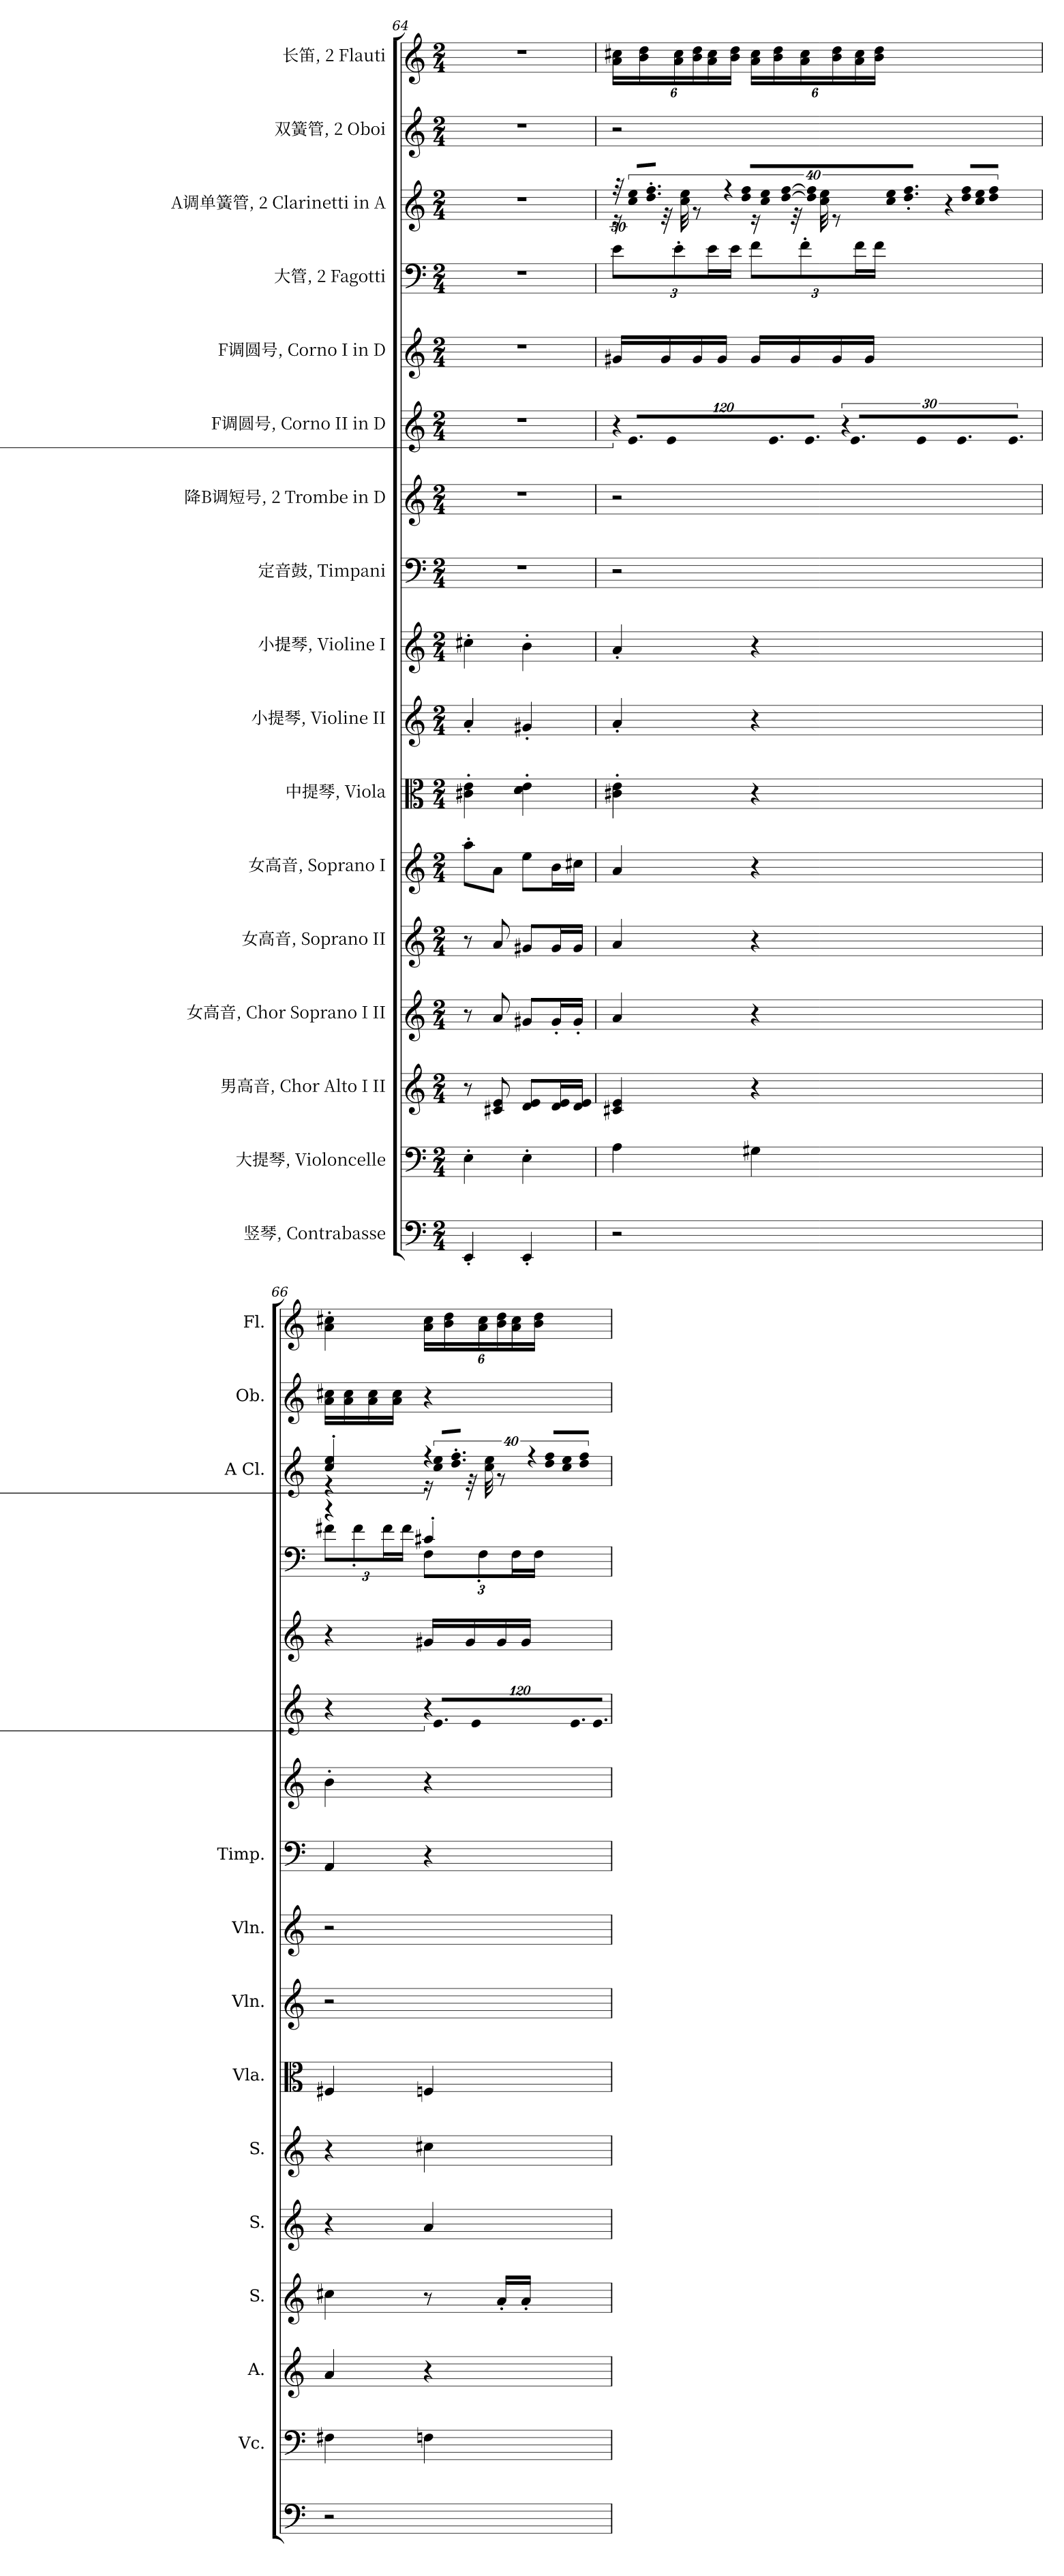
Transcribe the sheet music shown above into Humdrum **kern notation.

**kern	**kern	**kern	**kern	**kern	**kern	**kern	**kern	**kern	**kern	**kern	**kern	**kern	**kern	**kern	**kern	**kern
*part17	*part16	*part15	*part14	*part13	*part12	*part11	*part10	*part9	*part8	*part7	*part6	*part5	*part4	*part3	*part2	*part1
*staff17	*staff16	*staff15	*staff14	*staff13	*staff12	*staff11	*staff10	*staff9	*staff8	*staff7	*staff6	*staff5	*staff4	*staff3	*staff2	*staff1
*I"竖琴, Contrabasse	*I"大提琴, Violoncelle	*I"男高音, Chor Alto I II	*I"女高音, Chor Soprano I II	*I"女高音, Soprano II	*I"女高音, Soprano I	*I"中提琴, Viola	*I"小提琴, Violine II	*I"小提琴, Violine I	*I"定音鼓, Timpani	*I"降B调短号, 2 Trombe in D	*I"F调圆号, Corno II in D	*I"F调圆号, Corno I in D	*I"大管, 2 Fagotti	*I"A调单簧管, 2 Clarinetti in A	*I"双簧管, 2 Oboi	*I"长笛, 2 Flauti
*	*I'Vc.	*I'A.	*I'S.	*I'S.	*I'S.	*I'Vla.	*I'Vln.	*I'Vln.	*I'Timp.	*	*	*	*	*I'A Cl.	*I'Ob.	*I'Fl.
*clefF4	*clefF4	*clefG2	*clefG2	*clefG2	*clefG2	*clefC3	*clefG2	*clefG2	*clefF4	*clefG2	*clefG2	*clefG2	*clefF4	*clefG2	*clefG2	*clefG2
*	*	*	*	*	*	*	*	*	*	*ITrd1c2	*ITrd4c7	*ITrd4c7	*	*ITrd2c3	*	*
*k[]	*k[]	*k[]	*k[]	*k[]	*k[]	*k[]	*k[]	*k[]	*k[]	*k[b-e-]	*k[b-]	*k[b-]	*k[]	*k[f#c#g#]	*k[]	*k[]
*M2/4	*M2/4	*M2/4	*M2/4	*M2/4	*M2/4	*M2/4	*M2/4	*M2/4	*M2/4	*M2/4	*M2/4	*M2/4	*M2/4	*M2/4	*M2/4	*M2/4
*MM85	*MM85	*MM85	*MM85	*MM85	*MM85	*MM85	*MM85	*MM85	*MM85	*MM85	*MM85	*MM85	*MM85	*MM85	*MM85	*MM85
=64	=64	=64	=64	=64	=64	=64	=64	=64	=64	=64	=64	=64	=64	=64	=64	=64
4EE'/	4E'\	8r	8r	8r	8aa'\L	4c#X\' 4e\'	4a'/	4cc#X'\	2r	2r	2r	2r	2r	2r	2r	2r
.	.	8c#X/ 8e/	8a/	8a/	8a\J	.	.	.	.	.	.	.	.	.	.	.
4EE'/	4E'\	8d/ 8e/L	8g#X/L	8g#X/L	8ee\L	4d\' 4e\'	4g#X'/	4b'\	.	.	.	.	.	.	.	.
.	.	16d/ 16e/L	16g#'/L	16g#/L	16b\L	.	.	.	.	.	.	.	.	.	.	.
.	.	16d/ 16e/JJ	16g#'/JJ	16g#/JJ	16cc#X\JJ	.	.	.	.	.	.	.	.	.	.	.
!!LO:PB:g=z
=65	=65	=65	=65	=65	=65	=65	=65	=65	=65	=65	=65	=65	=65	=65	=65	=65
!	!	!	!	!	!	!	!	!	!	!	!LO:N:vis=64	!	!	!	!	!
*	*	*	*	*	*	*	*	*	*	*	*	*	*Xbrackettup	*	*	*
!	!	!	!	!	!	!	!	!	!	!	!	!	!	!LO:N:vis=64	!	!
*	*	*	*	*	*	*	*	*	*	*	*	*	*	*^	*	*
*	*	*	*	*	*	*	*	*	*	*	*	*	*	*	*	*	*Xbrackettup
*	*	*	*	*	*	*	*	*	*	*	*	*	*	*v	*v	*	*
*	*	*	*	*	*	*	*	*	*	*	*	*	*	*	*	*MM85
*	*	*	*	*	*	*	*	*	*	*	*	*	*	*^	*	*
2r	4A\	4c#X/ 4e/	4a/	4a/	4a/	4c#X\' 4e\'	4a'/	4a'/	2r	2r	960%17r	16c#X/LL	12e\L	960%17r	16r	2r	24a\ 24cc#X\LL
!	!	!	!	!	!	!	!	!	!	!	!LO:N:vis=32.	!	!	!LO:N:vis=32	!	!	!
.	.	.	.	.	.	.	.	.	.	.	1920%103A/KLL	.	.	640%23a/ 640%23cc#/LLL	.	.	.
.	.	.	.	.	.	.	.	.	.	.	.	.	.	.	.	.	24b\ 24dd\
!	!	!	!	!	!	!	!	!	!	!	!	!	!	!LO:N:vis=32.	!	!	!
.	.	.	.	.	.	.	.	.	.	.	.	.	.	1920%103b/' 1920%103dd/'JJJ	.	.	.
.	.	.	.	.	.	.	.	.	.	.	.	16c#/	.	.	32r	.	.
!	!	!	!	!	!	!	!	!	!	!	!LO:N:vis=16	!	!	!	!	!	!
.	.	.	.	.	.	.	.	.	.	.	1920%137A/	.	.	.	.	.	.
.	.	.	.	.	.	.	.	.	.	.	.	.	12e'\	.	.	.	24a\ 24cc#\
.	.	.	.	.	.	.	.	.	.	.	.	.	.	.	32a\ 32cc#\	.	.
!	!	!	!	!	!	!	!	!	!	!	!	!	!	!LO:N:vis=32	!	!	!
.	.	.	.	.	.	.	.	.	.	.	.	.	.	640%23r	.	.	.
.	.	.	.	.	.	.	.	.	.	.	.	16c#/	.	.	8r	.	24b\ 24dd\
!	!	!	!	!	!	!	!	!	!	!	!LO:N:vis=32.	!	!	!	!	!	!
.	.	.	.	.	.	.	.	.	.	.	1920%103A/L	.	.	.	.	.	.
!	!	!	!	!	!	!	!	!	!	!	!	!	!	!LO:N:vis=32	!	!	!
.	.	.	.	.	.	.	.	.	.	.	.	.	.	640%23b/ 640%23dd/LLL	.	.	.
.	.	.	.	.	.	.	.	.	.	.	.	.	24e\L	.	.	.	24a\ 24cc#\
!	!	!	!	!	!	!	!	!	!	!	!	!	!	!LO:N:vis=32	!	!	!
.	.	.	.	.	.	.	.	.	.	.	.	.	.	640%23a/ 640%23cc#/	.	.	.
.	.	.	.	.	.	.	.	.	.	.	.	16c#/JJ	.	.	.	.	.
!	!	!	!	!	!	!	!	!	!	!	!LO:N:vis=32.	!	!	!	!	!	!
.	.	.	.	.	.	.	.	.	.	.	1920%103A/JJJ	.	.	.	.	.	.
.	.	.	.	.	.	.	.	.	.	.	.	.	24e\JJ	.	.	.	24b\ 24dd\JJ
!	!	!	!	!	!	!	!	!	!	!	!	!	!	!LO:N:vis=32	!	!	!
.	.	.	.	.	.	.	.	.	.	.	.	.	.	[640%23b/ [640%23dd/	.	.	.
*	*	*	*	*	*	*	*	*	*	*	*	*	*	*	*	*	*MM90
!	!	!	!	!	!	!	!	!	!	!	!LO:N:vis=64	!	!	!	!	!	!
.	4G#X\	4r	4r	4r	4r	4r	4r	4r	.	.	960%17r	16c#/LL	12f\L	.	16r	.	24a\ 24cc#\LL
!	!	!	!	!	!	!	!	!	!	!	!	!	!	!LO:N:vis=256%9	!	!	!
.	.	.	.	.	.	.	.	.	.	.	.	.	.	960%17b/] 960%17dd/]K	.	.	.
!	!	!	!	!	!	!	!	!	!	!	!LO:N:vis=32.	!	!	!	!	!	!
.	.	.	.	.	.	.	.	.	.	.	1920%103A/KLL	.	.	.	.	.	.
!	!	!	!	!	!	!	!	!	!	!	!	!	!	!LO:N:vis=32	!	!	!
.	.	.	.	.	.	.	.	.	.	.	.	.	.	640%23a/ 640%23cc#/	.	.	.
.	.	.	.	.	.	.	.	.	.	.	.	.	.	.	.	.	24b\ 24dd\
!	!	!	!	!	!	!	!	!	!	!	!	!	!	!LO:N:vis=32.	!	!	!
.	.	.	.	.	.	.	.	.	.	.	.	.	.	1920%103b/' 1920%103dd/'JJJ	.	.	.
.	.	.	.	.	.	.	.	.	.	.	.	16c#/	.	.	32r	.	.
!	!	!	!	!	!	!	!	!	!	!	!LO:N:vis=16	!	!	!	!	!	!
.	.	.	.	.	.	.	.	.	.	.	1920%137A/	.	.	.	.	.	.
.	.	.	.	.	.	.	.	.	.	.	.	.	12f'\	.	.	.	24a\ 24cc#\
.	.	.	.	.	.	.	.	.	.	.	.	.	.	.	32a\ 32cc#\	.	.
!	!	!	!	!	!	!	!	!	!	!	!	!	!	!LO:N:vis=32	!	!	!
.	.	.	.	.	.	.	.	.	.	.	.	.	.	640%23r	.	.	.
.	.	.	.	.	.	.	.	.	.	.	.	16c#/	.	.	8r	.	24b\ 24dd\
!	!	!	!	!	!	!	!	!	!	!	!LO:N:vis=32.	!	!	!	!	!	!
.	.	.	.	.	.	.	.	.	.	.	1920%103A/L	.	.	.	.	.	.
!	!	!	!	!	!	!	!	!	!	!	!	!	!	!LO:N:vis=32	!	!	!
.	.	.	.	.	.	.	.	.	.	.	.	.	.	640%23b/ 640%23dd/LLL	.	.	.
.	.	.	.	.	.	.	.	.	.	.	.	.	24f\L	.	.	.	24a\ 24cc#\
!	!	!	!	!	!	!	!	!	!	!	!	!	!	!LO:N:vis=32	!	!	!
.	.	.	.	.	.	.	.	.	.	.	.	.	.	640%23a/ 640%23cc#/	.	.	.
.	.	.	.	.	.	.	.	.	.	.	.	16c#/JJ	.	.	.	.	.
!	!	!	!	!	!	!	!	!	!	!	!LO:N:vis=32.	!	!	!	!	!	!
.	.	.	.	.	.	.	.	.	.	.	1920%103A/JJJ	.	.	.	.	.	.
.	.	.	.	.	.	.	.	.	.	.	.	.	24f\JJ	.	.	.	24b\ 24dd\JJ
!	!	!	!	!	!	!	!	!	!	!	!	!	!	!LO:N:vis=32	!	!	!
.	.	.	.	.	.	.	.	.	.	.	.	.	.	640%23b/ 640%23dd/JJJ	.	.	.
480ryy	480ryy	480ryy	480ryy	480ryy	480ryy	480ryy	480ryy	480ryy	480ryy	480ryy	480ryy	480ryy	480ryy	.	480ryy	480ryy	480ryy
=66	=66	=66	=66	=66	=66	=66	=66	=66	=66	=66	=66	=66	=66	=66	=66	=66	=66
*	*	*	*	*	*	*	*	*	*	*	*	*	*	*	*	*	*MM85
*	*	*	*	*	*	*	*	*	*	*	*	*	*^	*	*	*	*
2r	4F#X\	4a/	4cc#X\	4r	4r	4F#X/	2r	2r	4AA/	4a'\	4r	4r	4r	12f#X\L	4a/' 4cc#/'	4r	16a\ 16cc#X\LL	4a\' 4cc#X\'
.	.	.	.	.	.	.	.	.	.	.	.	.	.	.	.	.	16a\ 16cc#\	.
.	.	.	.	.	.	.	.	.	.	.	.	.	.	12f#'\	.	.	.	.
.	.	.	.	.	.	.	.	.	.	.	.	.	.	.	.	.	16a\ 16cc#\	.
.	.	.	.	.	.	.	.	.	.	.	.	.	.	24f#\L	.	.	.	.
.	.	.	.	.	.	.	.	.	.	.	.	.	.	.	.	.	16a\ 16cc#\JJ	.
.	.	.	.	.	.	.	.	.	.	.	.	.	.	24f#\JJ	.	.	.	.
*	*	*	*	*	*	*	*	*	*	*	*	*	*	*	*	*	*	*MM90
!	!	!	!	!	!	!	!	!	!	!	!LO:N:vis=64	!	!	!	!LO:N:vis=64	!	!	!
.	4Fn\	4r	8r	4a/	4cc#X\	4Fn/	.	.	4r	4r	960%17r	16c#X/LL	4c#X'/	12F\L	960%17r	16r	4r	24a\ 24cc#\LL
!	!	!	!	!	!	!	!	!	!	!	!LO:N:vis=32.	!	!	!	!LO:N:vis=32	!	!	!
.	.	.	.	.	.	.	.	.	.	.	1920%103A/KLL	.	.	.	640%23a/ 640%23cc#/LLL	.	.	.
.	.	.	.	.	.	.	.	.	.	.	.	.	.	.	.	.	.	24b\ 24dd\
!	!	!	!	!	!	!	!	!	!	!	!	!	!	!	!LO:N:vis=32.	!	!	!
.	.	.	.	.	.	.	.	.	.	.	.	.	.	.	1920%103b/' 1920%103dd/'JJJ	.	.	.
.	.	.	.	.	.	.	.	.	.	.	.	16c#/	.	.	.	32r	.	.
!	!	!	!	!	!	!	!	!	!	!	!LO:N:vis=16	!	!	!	!	!	!	!
.	.	.	.	.	.	.	.	.	.	.	1920%137A/	.	.	.	.	.	.	.
.	.	.	.	.	.	.	.	.	.	.	.	.	.	12F'\	.	.	.	24a\ 24cc#\
.	.	.	.	.	.	.	.	.	.	.	.	.	.	.	.	32a\ 32cc#\	.	.
!	!	!	!	!	!	!	!	!	!	!	!	!	!	!	!LO:N:vis=32	!	!	!
.	.	.	.	.	.	.	.	.	.	.	.	.	.	.	640%23r	.	.	.
.	.	.	16a'/LL	.	.	.	.	.	.	.	.	16c#/	.	.	.	8r	.	24b\ 24dd\
!	!	!	!	!	!	!	!	!	!	!	!LO:N:vis=32.	!	!	!	!	!	!	!
.	.	.	.	.	.	.	.	.	.	.	1920%103A/L	.	.	.	.	.	.	.
!	!	!	!	!	!	!	!	!	!	!	!	!	!	!	!LO:N:vis=32	!	!	!
.	.	.	.	.	.	.	.	.	.	.	.	.	.	.	640%23b/ 640%23dd/LLL	.	.	.
.	.	.	.	.	.	.	.	.	.	.	.	.	.	24F\L	.	.	.	24a\ 24cc#\
!	!	!	!	!	!	!	!	!	!	!	!	!	!	!	!LO:N:vis=32	!	!	!
.	.	.	.	.	.	.	.	.	.	.	.	.	.	.	640%23a/ 640%23cc#/	.	.	.
.	.	.	16a'/JJ	.	.	.	.	.	.	.	.	16c#/JJ	.	.	.	.	.	.
!	!	!	!	!	!	!	!	!	!	!	!LO:N:vis=32.	!	!	!	!	!	!	!
.	.	.	.	.	.	.	.	.	.	.	1920%103A/JJJ	.	.	.	.	.	.	.
.	.	.	.	.	.	.	.	.	.	.	.	.	.	24F\JJ	.	.	.	24b\ 24dd\JJ
!	!	!	!	!	!	!	!	!	!	!	!	!	!	!	!LO:N:vis=32	!	!	!
.	.	.	.	.	.	.	.	.	.	.	.	.	.	.	640%23b/ 640%23dd/JJJ	.	.	.
960ryy	960ryy	960ryy	960ryy	960ryy	960ryy	960ryy	960ryy	960ryy	960ryy	960ryy	960ryy	960ryy	960ryy	960ryy	.	960ryy	960ryy	960ryy
*	*	*	*	*	*	*	*	*	*	*	*	*	*v	*v	*	*	*	*
*	*	*	*	*	*	*	*	*	*	*	*	*	*	*v	*v	*	*
=	=	=	=	=	=	=	=	=	=	=	=	=	=	=	=	=
*-	*-	*-	*-	*-	*-	*-	*-	*-	*-	*-	*-	*-	*-	*-	*-	*-
